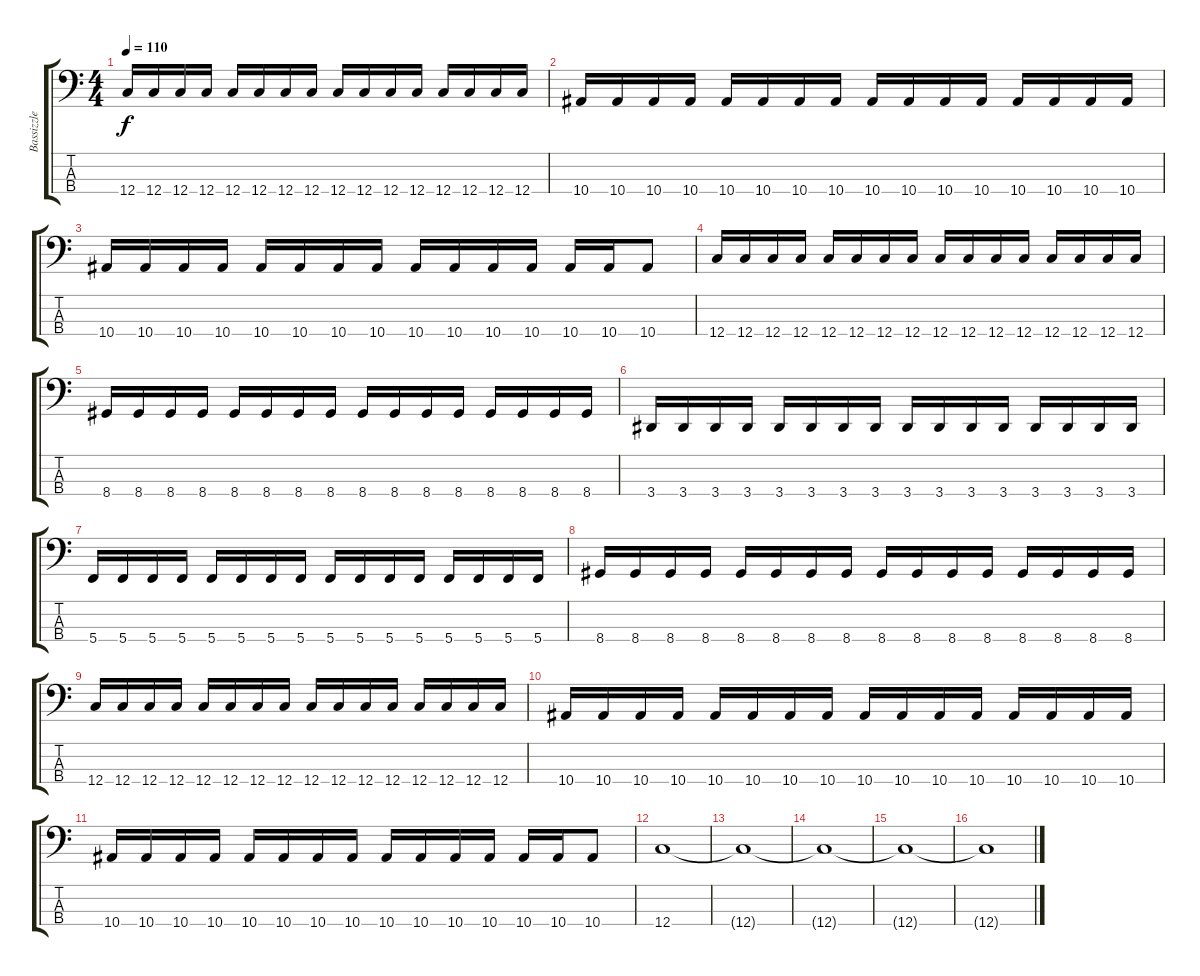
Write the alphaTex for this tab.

\track ("Bassizzle" "Bassizzle") {instrument electricbasspick}
\staff {score tabs}
\tuning (F2 C2 G1 C1) {hide}
\ts (4 4)
\tempo 110
\clef f4
\ks c
12.4.16{dy f} 12.4.16 12.4.16 12.4.16 12.4.16 12.4.16 12.4.16 12.4.16 12.4.16 12.4.16 12.4.16 12.4.16 12.4.16 12.4.16 12.4.16 12.4.16 |
10.4.16 10.4.16 10.4.16 10.4.16 10.4.16 10.4.16 10.4.16 10.4.16 10.4.16 10.4.16 10.4.16 10.4.16 10.4.16 10.4.16 10.4.16 10.4.16 |
10.4.16 10.4.16 10.4.16 10.4.16 10.4.16 10.4.16 10.4.16 10.4.16 10.4.16 10.4.16 10.4.16 10.4.16 10.4.16 10.4.16 10.4.8 |
12.4.16 12.4.16 12.4.16 12.4.16 12.4.16 12.4.16 12.4.16 12.4.16 12.4.16 12.4.16 12.4.16 12.4.16 12.4.16 12.4.16 12.4.16 12.4.16 |
8.4.16 8.4.16 8.4.16 8.4.16 8.4.16 8.4.16 8.4.16 8.4.16 8.4.16 8.4.16 8.4.16 8.4.16 8.4.16 8.4.16 8.4.16 8.4.16 |
3.4.16 3.4.16 3.4.16 3.4.16 3.4.16 3.4.16 3.4.16 3.4.16 3.4.16 3.4.16 3.4.16 3.4.16 3.4.16 3.4.16 3.4.16 3.4.16 |
5.4.16 5.4.16 5.4.16 5.4.16 5.4.16 5.4.16 5.4.16 5.4.16 5.4.16 5.4.16 5.4.16 5.4.16 5.4.16 5.4.16 5.4.16 5.4.16 |
8.4.16 8.4.16 8.4.16 8.4.16 8.4.16 8.4.16 8.4.16 8.4.16 8.4.16 8.4.16 8.4.16 8.4.16 8.4.16 8.4.16 8.4.16 8.4.16 |
12.4.16 12.4.16 12.4.16 12.4.16 12.4.16 12.4.16 12.4.16 12.4.16 12.4.16 12.4.16 12.4.16 12.4.16 12.4.16 12.4.16 12.4.16 12.4.16 |
10.4.16 10.4.16 10.4.16 10.4.16 10.4.16 10.4.16 10.4.16 10.4.16 10.4.16 10.4.16 10.4.16 10.4.16 10.4.16 10.4.16 10.4.16 10.4.16 |
10.4.16 10.4.16 10.4.16 10.4.16 10.4.16 10.4.16 10.4.16 10.4.16 10.4.16 10.4.16 10.4.16 10.4.16 10.4.16 10.4.16 10.4.8 |
12.4.1 |
12.4{t}.1 |
12.4{t}.1 |
12.4{t}.1 |
12.4{t}.1
